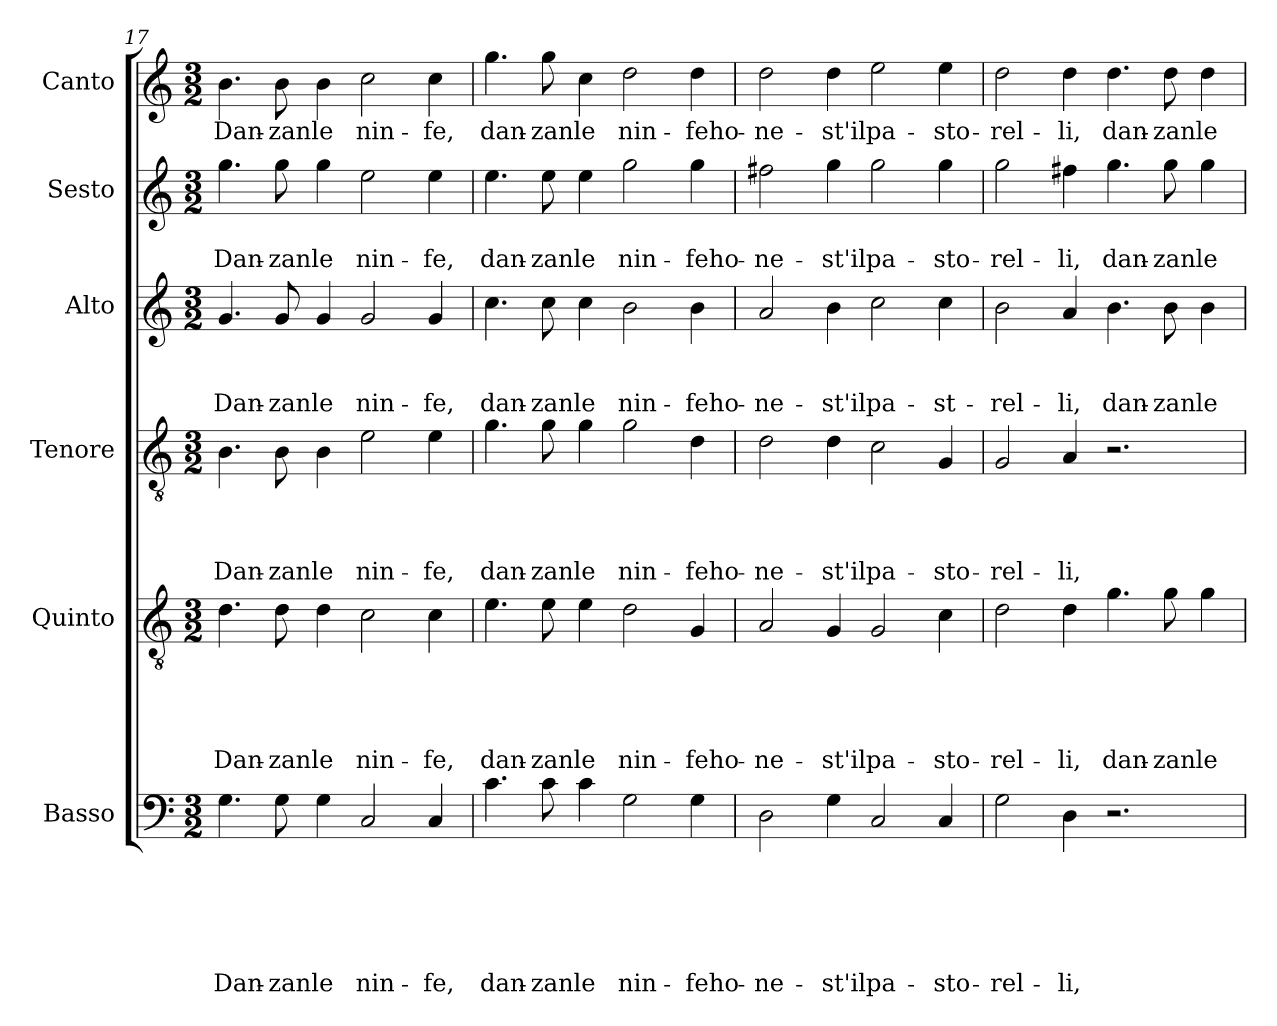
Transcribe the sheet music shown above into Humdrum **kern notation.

**kern	**text	**text	**text	**text	**text	**text	**kern	**text	**text	**text	**text	**text	**kern	**text	**text	**text	**text	**kern	**text	**text	**text	**kern	**text	**text	**kern	**text
*part6	*part6	*part6	*part6	*part6	*part6	*part6	*part5	*part5	*part5	*part5	*part5	*part5	*part4	*part4	*part4	*part4	*part4	*part3	*part3	*part3	*part3	*part2	*part2	*part2	*part1	*part1
*staff6	*staff6	*staff6	*staff6	*staff6	*staff6	*staff6	*staff5	*staff5	*staff5	*staff5	*staff5	*staff5	*staff4	*staff4	*staff4	*staff4	*staff4	*staff3	*staff3	*staff3	*staff3	*staff2	*staff2	*staff2	*staff1	*staff1
*I"Basso	*	*	*	*	*	*	*I"Quinto	*	*	*	*	*	*I"Tenore	*	*	*	*	*I"Alto	*	*	*	*I"Sesto	*	*	*I"Canto	*
*I'B.	*	*	*	*	*	*	*I'Q.	*	*	*	*	*	*I'T.	*	*	*	*	*I'A.	*	*	*	*I'S.	*	*	*I'C.	*
*clefF4	*	*	*	*	*	*	*clefGv2	*	*	*	*	*	*clefGv2	*	*	*	*	*clefG2	*	*	*	*clefG2	*	*	*clefG2	*
*k[]	*	*	*	*	*	*	*k[]	*	*	*	*	*	*k[]	*	*	*	*	*k[]	*	*	*	*k[]	*	*	*k[]	*
*C:	*	*	*	*	*	*	*C:	*	*	*	*	*	*C:	*	*	*	*	*C:	*	*	*	*C:	*	*	*C:	*
*M3/2	*	*	*	*	*	*	*M3/2	*	*	*	*	*	*M3/2	*	*	*	*	*M3/2	*	*	*	*M3/2	*	*	*M3/2	*
=17	=17	=17	=17	=17	=17	=17	=17	=17	=17	=17	=17	=17	=17	=17	=17	=17	=17	=17	=17	=17	=17	=17	=17	=17	=17	=17
!	!	!	!	!	!	!LO:LY:b	!	!	!	!	!	!LO:LY:b	!	!	!	!	!LO:LY:b	!	!	!	!LO:LY:b	!	!	!LO:LY:b	!	!LO:LY:b
4.G\	.	.	.	.	.	Dan-	4.d\	.	.	.	.	Dan-	4.B\	.	.	.	Dan-	4.g/	.	.	Dan-	4.gg\	.	Dan-	4.b\	Dan-
!	!	!	!	!	!	!LO:LY:b	!	!	!	!	!	!LO:LY:b	!	!	!	!	!LO:LY:b	!	!	!	!LO:LY:b	!	!	!LO:LY:b	!	!LO:LY:b
8G\	.	.	.	.	.	-zan	8d\	.	.	.	.	-zan	8B\	.	.	.	-zan	8g/	.	.	-zan	8gg\	.	-zan	8b\	-zan
!	!	!	!	!	!	!LO:LY:b	!	!	!	!	!	!LO:LY:b	!	!	!	!	!LO:LY:b	!	!	!	!LO:LY:b	!	!	!LO:LY:b	!	!LO:LY:b
4G\	.	.	.	.	.	le	4d\	.	.	.	.	le	4B\	.	.	.	le	4g/	.	.	le	4gg\	.	le	4b\	le
!	!	!	!	!	!	!LO:LY:b	!	!	!	!	!	!LO:LY:b	!	!	!	!	!LO:LY:b	!	!	!	!LO:LY:b	!	!	!LO:LY:b	!	!LO:LY:b
2C/	.	.	.	.	.	nin-	2c\	.	.	.	.	nin-	2e\	.	.	.	nin-	2g/	.	.	nin-	2ee\	.	nin-	2cc\	nin-
!	!	!	!	!	!	!LO:LY:b	!	!	!	!	!	!LO:LY:b	!	!	!	!	!LO:LY:b	!	!	!	!LO:LY:b	!	!	!LO:LY:b	!	!LO:LY:b
4C/	.	.	.	.	.	-fe,	4c\	.	.	.	.	-fe,	4e\	.	.	.	-fe,	4g/	.	.	-fe,	4ee\	.	-fe,	4cc\	-fe,
=18	=18	=18	=18	=18	=18	=18	=18	=18	=18	=18	=18	=18	=18	=18	=18	=18	=18	=18	=18	=18	=18	=18	=18	=18	=18	=18
!	!	!	!	!	!	!LO:LY:b	!	!	!	!	!	!LO:LY:b	!	!	!	!	!LO:LY:b	!	!	!	!LO:LY:b	!	!	!LO:LY:b	!	!LO:LY:b
4.c\	.	.	.	.	.	dan-	4.e\	.	.	.	.	dan-	4.g\	.	.	.	dan-	4.cc\	.	.	dan-	4.ee\	.	dan-	4.gg\	dan-
!	!	!	!	!	!	!LO:LY:b	!	!	!	!	!	!LO:LY:b	!	!	!	!	!LO:LY:b	!	!	!	!LO:LY:b	!	!	!LO:LY:b	!	!LO:LY:b
8c\	.	.	.	.	.	-zan	8e\	.	.	.	.	-zan	8g\	.	.	.	-zan	8cc\	.	.	-zan	8ee\	.	-zan	8gg\	-zan
!	!	!	!	!	!	!LO:LY:b	!	!	!	!	!	!LO:LY:b	!	!	!	!	!LO:LY:b	!	!	!	!LO:LY:b	!	!	!LO:LY:b	!	!LO:LY:b
4c\	.	.	.	.	.	le	4e\	.	.	.	.	le	4g\	.	.	.	le	4cc\	.	.	le	4ee\	.	le	4cc\	le
!	!	!	!	!	!	!LO:LY:b	!	!	!	!	!	!LO:LY:b	!	!	!	!	!LO:LY:b	!	!	!	!LO:LY:b	!	!	!LO:LY:b	!	!LO:LY:b
2G\	.	.	.	.	.	nin-	2d\	.	.	.	.	nin-	2g\	.	.	.	nin-	2b\	.	.	nin-	2gg\	.	nin-	2dd\	nin-
!	!	!	!	!	!	!LO:LY:b	!	!	!	!	!	!LO:LY:b	!	!	!	!	!LO:LY:b	!	!	!	!LO:LY:b	!	!	!LO:LY:b	!	!LO:LY:b
4G\	.	.	.	.	.	-feho-	4G/	.	.	.	.	-feho-	4d\	.	.	.	-feho-	4b\	.	.	-feho-	4gg\	.	-feho-	4dd\	-feho-
=19	=19	=19	=19	=19	=19	=19	=19	=19	=19	=19	=19	=19	=19	=19	=19	=19	=19	=19	=19	=19	=19	=19	=19	=19	=19	=19
!	!	!	!	!	!	!LO:LY:b	!	!	!	!	!	!LO:LY:b	!	!	!	!	!LO:LY:b	!	!	!	!LO:LY:b	!	!	!LO:LY:b	!	!LO:LY:b
2D\	.	.	.	.	.	-ne-	2A/	.	.	.	.	-ne-	2d\	.	.	.	-ne-	2a/	.	.	-ne-	2ff#X\	.	-ne-	2dd\	-ne-
!	!	!	!	!	!	!LO:LY:b	!	!	!	!	!	!LO:LY:b	!	!	!	!	!LO:LY:b	!	!	!	!LO:LY:b	!	!	!LO:LY:b	!	!LO:LY:b
4G\	.	.	.	.	.	-st'il	4G/	.	.	.	.	-st'il	4d\	.	.	.	-st'il	4b\	.	.	-st'il	4gg\	.	-st'il	4dd\	-st'il
!	!	!	!	!	!	!LO:LY:b	!	!	!	!	!	!LO:LY:b	!	!	!	!	!LO:LY:b	!	!	!	!LO:LY:b	!	!	!LO:LY:b	!	!LO:LY:b
2C/	.	.	.	.	.	pa-	2G/	.	.	.	.	pa-	2c\	.	.	.	pa-	2cc\	.	.	pa-	2gg\	.	pa-	2ee\	pa-
!	!	!	!	!	!	!LO:LY:b	!	!	!	!	!	!LO:LY:b	!	!	!	!	!LO:LY:b	!	!	!	!LO:LY:b	!	!	!LO:LY:b	!	!LO:LY:b
4C/	.	.	.	.	.	-sto-	4c\	.	.	.	.	-sto-	4G/	.	.	.	-sto-	4cc\	.	.	-st-	4gg\	.	-sto-	4ee\	-sto-
!!LO:PB:g=z
=20	=20	=20	=20	=20	=20	=20	=20	=20	=20	=20	=20	=20	=20	=20	=20	=20	=20	=20	=20	=20	=20	=20	=20	=20	=20	=20
!	!	!	!	!	!	!LO:LY:b	!	!	!	!	!	!LO:LY:b	!	!	!	!	!LO:LY:b	!	!	!	!LO:LY:b	!	!	!LO:LY:b	!	!LO:LY:b
2G\	.	.	.	.	.	-rel-	2d\	.	.	.	.	-rel-	2G/	.	.	.	-rel-	2b\	.	.	-rel-	2gg\	.	-rel-	2dd\	-rel-
!	!	!	!	!	!	!LO:LY:b	!	!	!	!	!	!LO:LY:b	!	!	!	!	!LO:LY:b	!	!	!	!LO:LY:b	!	!	!LO:LY:b	!	!LO:LY:b
4D\	.	.	.	.	.	-li,	4d\	.	.	.	.	-li,	4A/	.	.	.	-li,	4a/	.	.	-li,	4ff#X\	.	-li,	4dd\	-li,
!	!	!	!	!	!	!	!	!	!	!	!	!LO:LY:b	!	!	!	!	!	!	!	!	!LO:LY:b	!	!	!LO:LY:b	!	!LO:LY:b
2.r	.	.	.	.	.	.	4.g\	.	.	.	.	dan-	2.r	.	.	.	.	4.b\	.	.	dan-	4.gg\	.	dan-	4.dd\	dan-
!	!	!	!	!	!	!	!	!	!	!	!	!LO:LY:b	!	!	!	!	!	!	!	!	!LO:LY:b	!	!	!LO:LY:b	!	!LO:LY:b
.	.	.	.	.	.	.	8g\	.	.	.	.	-zan	.	.	.	.	.	8b\	.	.	-zan	8gg\	.	-zan	8dd\	-zan
!	!	!	!	!	!	!	!	!	!	!	!	!LO:LY:b	!	!	!	!	!	!	!	!	!LO:LY:b	!	!	!LO:LY:b	!	!LO:LY:b
.	.	.	.	.	.	.	4g\	.	.	.	.	le	.	.	.	.	.	4b\	.	.	le	4gg\	.	le	4dd\	le
=	=	=	=	=	=	=	=	=	=	=	=	=	=	=	=	=	=	=	=	=	=	=	=	=	=	=
*-	*-	*-	*-	*-	*-	*-	*-	*-	*-	*-	*-	*-	*-	*-	*-	*-	*-	*-	*-	*-	*-	*-	*-	*-	*-	*-
